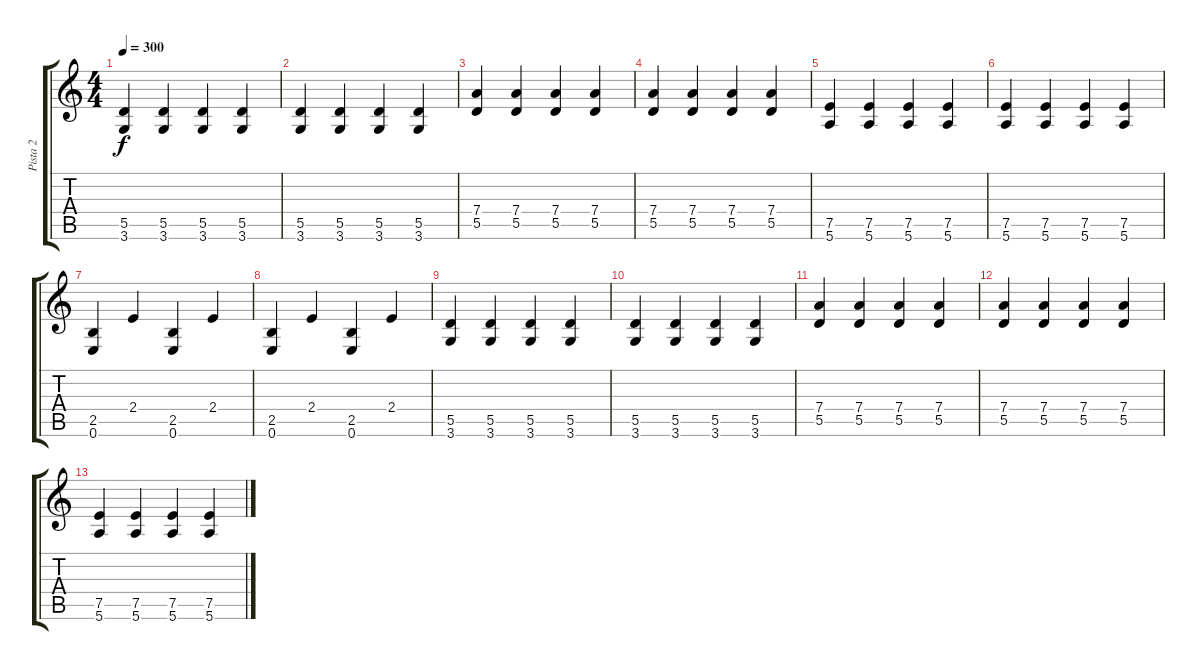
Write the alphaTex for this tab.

\track ("Pista 2" "Pista 2") {instrument electricbasspick}
\staff {score tabs}
\tuning (E4 B3 G3 D3 A2 E2) {hide}
\ts (4 4)
\tempo 300
\clef g2
\ks c
(5.5 3.6).4{dy f} (5.5 3.6).4 (5.5 3.6).4 (5.5 3.6).4 |
(5.5 3.6).4 (5.5 3.6).4 (5.5 3.6).4 (5.5 3.6).4 |
(7.4 5.5).4 (7.4 5.5).4 (7.4 5.5).4 (7.4 5.5).4 |
(7.4 5.5).4 (7.4 5.5).4 (7.4 5.5).4 (7.4 5.5).4 |
(7.5 5.6).4 (7.5 5.6).4 (7.5 5.6).4 (7.5 5.6).4 |
(7.5 5.6).4 (7.5 5.6).4 (7.5 5.6).4 (7.5 5.6).4 |
(2.5 0.6).4 2.4.4 (2.5 0.6).4 2.4.4 |
(2.5 0.6).4 2.4.4 (2.5 0.6).4 2.4.4 |
(5.5 3.6).4 (5.5 3.6).4 (5.5 3.6).4 (5.5 3.6).4 |
(5.5 3.6).4 (5.5 3.6).4 (5.5 3.6).4 (5.5 3.6).4 |
(7.4 5.5).4 (7.4 5.5).4 (7.4 5.5).4 (7.4 5.5).4 |
(7.4 5.5).4 (7.4 5.5).4 (7.4 5.5).4 (7.4 5.5).4 |
(7.5 5.6).4 (7.5 5.6).4 (7.5 5.6).4 (7.5 5.6).4
